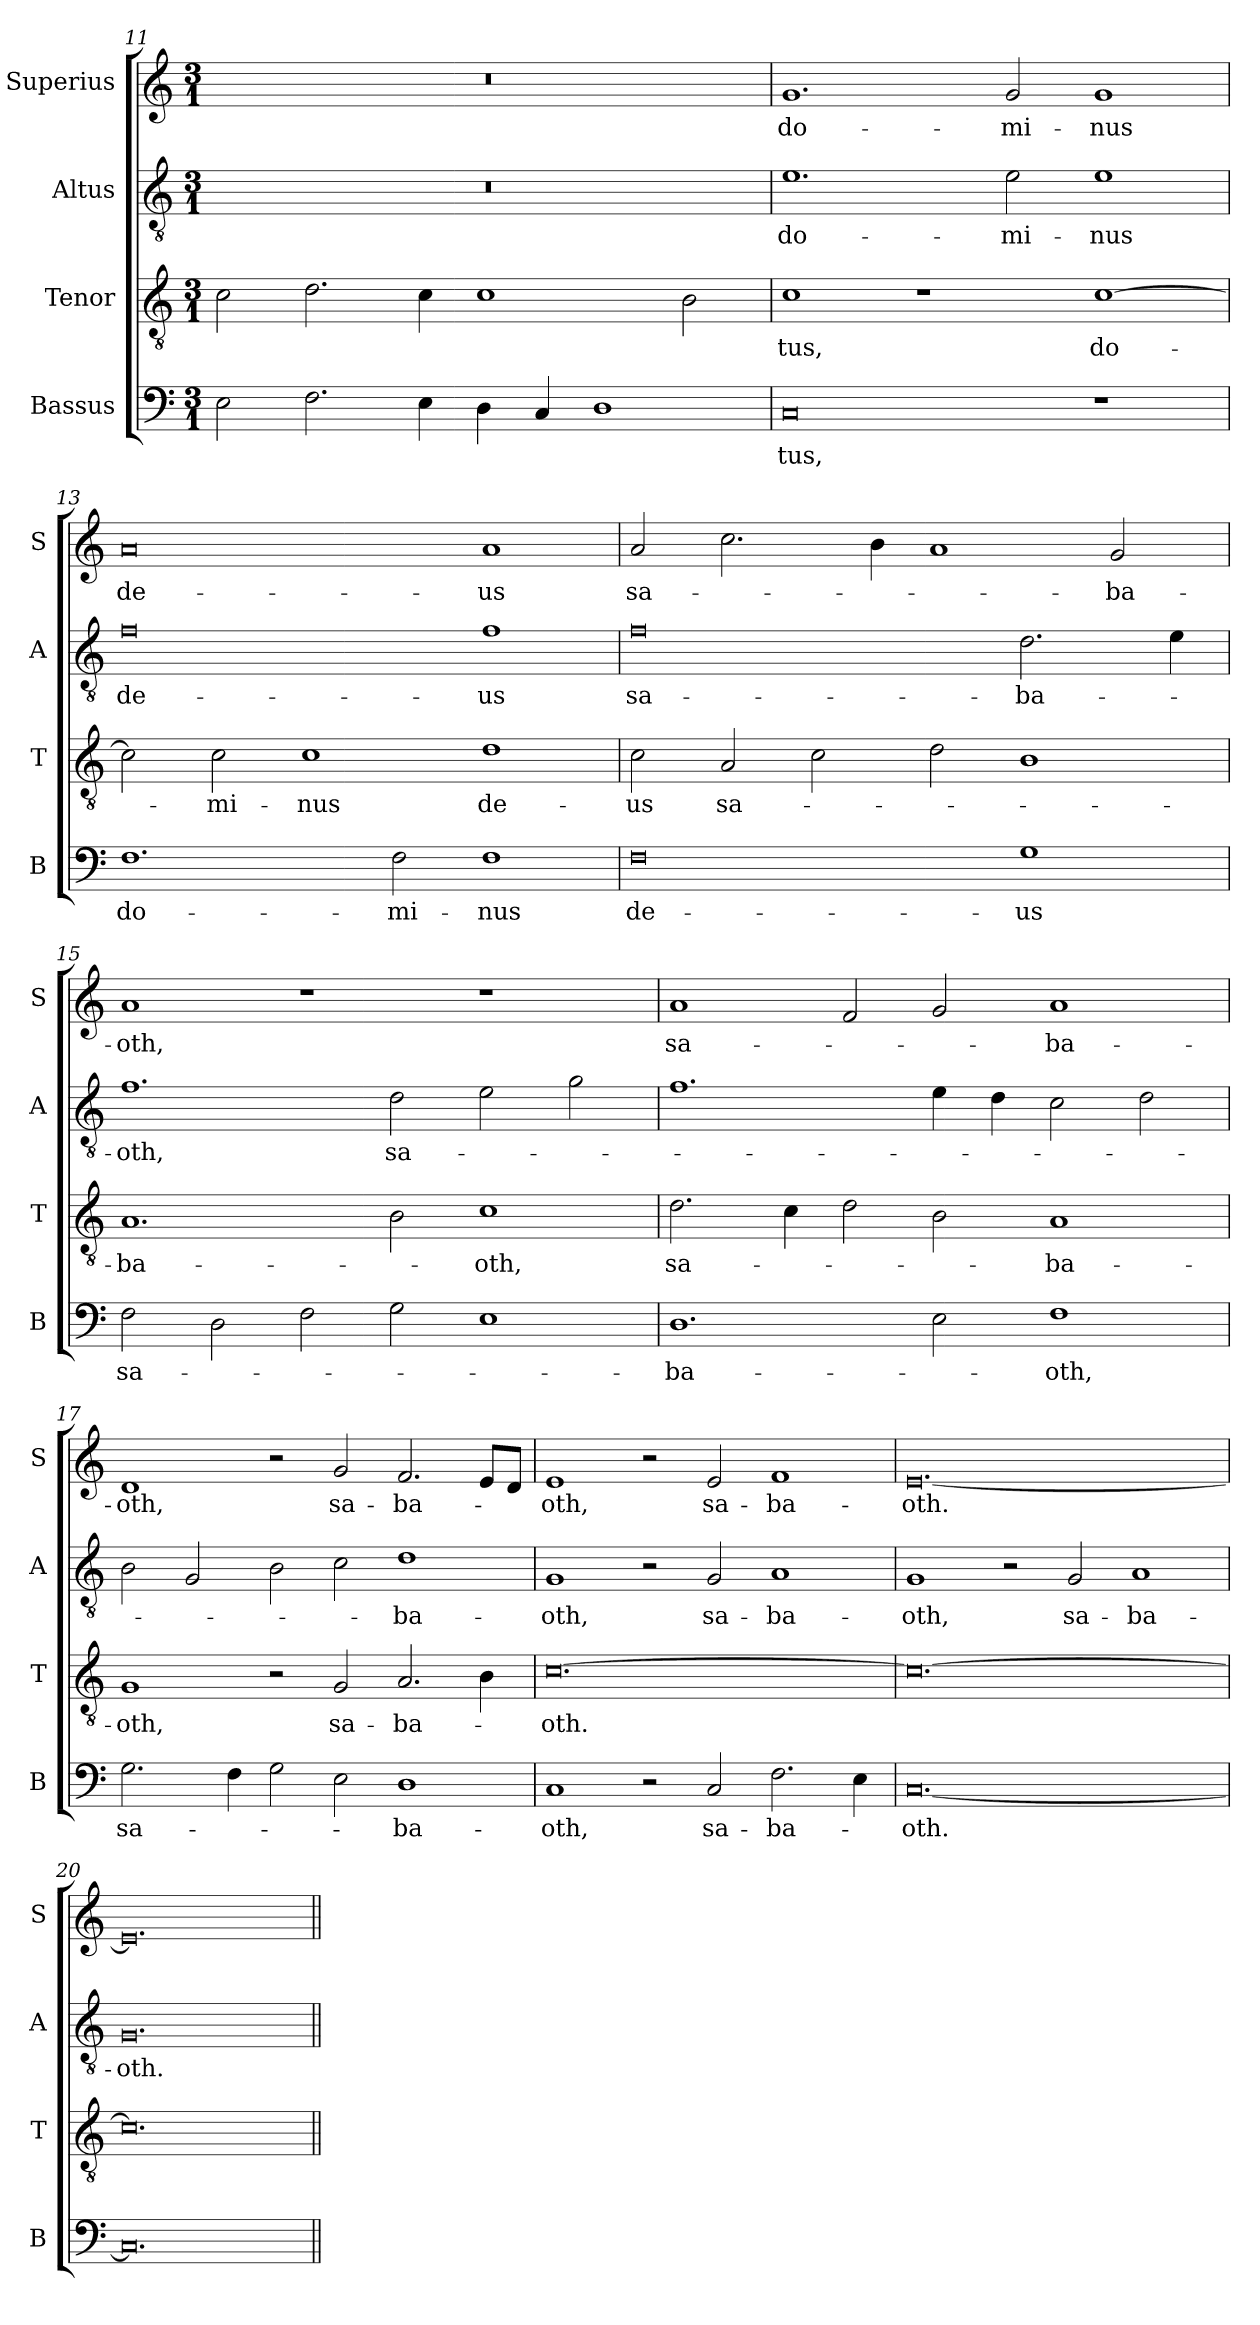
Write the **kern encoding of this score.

**kern	**text	**kern	**text	**kern	**text	**kern	**text
*part4	*part4	*part3	*part3	*part2	*part2	*part1	*part1
*staff4	*staff4	*staff3	*staff3	*staff2	*staff2	*staff1	*staff1
*I"Bassus	*	*I"Tenor	*	*I"Altus	*	*I"Superius	*
*I'B	*	*I'T	*	*I'A	*	*I'S	*
*clefF4	*	*clefGv2	*	*clefGv2	*	*clefG2	*
*k[]	*	*k[]	*	*k[]	*	*k[]	*
*M3/1	*	*M3/1	*	*M3/1	*	*M3/1	*
=11	=11	=11	=11	=11	=11	=11	=11
2E\	.	2c\	.	0.r	.	0.r	.
2.F\	.	2.d\	.	.	.	.	.
4E\	.	4c\	.	.	.	.	.
4D\	.	1c	.	.	.	.	.
4C/	.	.	.	.	.	.	.
1D	.	.	.	.	.	.	.
.	.	2B\	.	.	.	.	.
=12	=12	=12	=12	=12	=12	=12	=12
0C	-tus,	1c	-tus,	1.e	do-	1.g	do-
.	.	1r	.	.	.	.	.
.	.	.	.	2e\	-mi-	2g/	-mi-
1r	.	[1c	do-	1e	-nus	1g	-nus
=13	=13	=13	=13	=13	=13	=13	=13
1.F	do-	2c\]	.	0f	de-	0a	de-
.	.	2c\	-mi-	.	.	.	.
.	.	1c	-nus	.	.	.	.
2F\	-mi-	.	.	.	.	.	.
1F	-nus	1d	de-	1f	-us	1a	-us
=14	=14	=14	=14	=14	=14	=14	=14
0F	de-	2c\	-us	0f	sa-	2a/	sa-
.	.	2A/	sa-	.	.	2.cc\	.
.	.	2c\	.	.	.	.	.
.	.	.	.	.	.	4b\	.
.	.	2d\	.	.	.	1a	.
1G	-us	1B	.	2.d\	-ba-	.	.
.	.	.	.	.	.	2g/	-ba-
.	.	.	.	4e\	.	.	.
=15	=15	=15	=15	=15	=15	=15	=15
2F\	sa-	1.A	-ba-	1.f	-oth,	1a	-oth,
2D\	.	.	.	.	.	.	.
2F\	.	.	.	.	.	1r	.
2G\	.	2B\	.	2d\	sa-	.	.
1E	.	1c	-oth,	2e\	.	1r	.
.	.	.	.	2g\	.	.	.
=16	=16	=16	=16	=16	=16	=16	=16
1.D	-ba-	2.d\	sa-	1.f	.	1a	sa-
.	.	4c\	.	.	.	.	.
.	.	2d\	.	.	.	2f/	.
2E\	.	2B\	.	4e\	.	2g/	.
.	.	.	.	4d\	.	.	.
1F	-oth,	1A	-ba-	2c\	.	1a	-ba-
.	.	.	.	2d\	.	.	.
=17	=17	=17	=17	=17	=17	=17	=17
2.G\	sa-	1G	-oth,	2B\	.	1d	-oth,
.	.	.	.	2G/	.	.	.
4F\	.	.	.	.	.	.	.
2G\	.	2r	.	2B\	.	2r	.
2E\	.	2G/	sa-	2c\	.	2g/	sa-
1D	-ba-	2.A/	-ba-	1d	-ba-	2.f/	-ba-
.	.	4B\	.	.	.	8e/L	.
.	.	.	.	.	.	8d/J	.
=18	=18	=18	=18	=18	=18	=18	=18
1C	-oth,	[0.c	-oth.	1G	-oth,	1e	-oth,
2r	.	.	.	2r	.	2r	.
2C/	sa-	.	.	2G/	sa-	2e/	sa-
2.F\	-ba-	.	.	1A	-ba-	1f	-ba-
4E\	.	.	.	.	.	.	.
=19	=19	=19	=19	=19	=19	=19	=19
[0.C	-oth.	0.c_	.	1G	-oth,	[0.e	-oth.
.	.	.	.	2r	.	.	.
.	.	.	.	2G/	sa-	.	.
.	.	.	.	1A	-ba-	.	.
=20	=20	=20	=20	=20	=20	=20	=20
0.C]	.	0.c]	.	0.G	-oth.	0.e]	.
=||	=||	=||	=||	=||	=||	=||	=||
*-	*-	*-	*-	*-	*-	*-	*-
